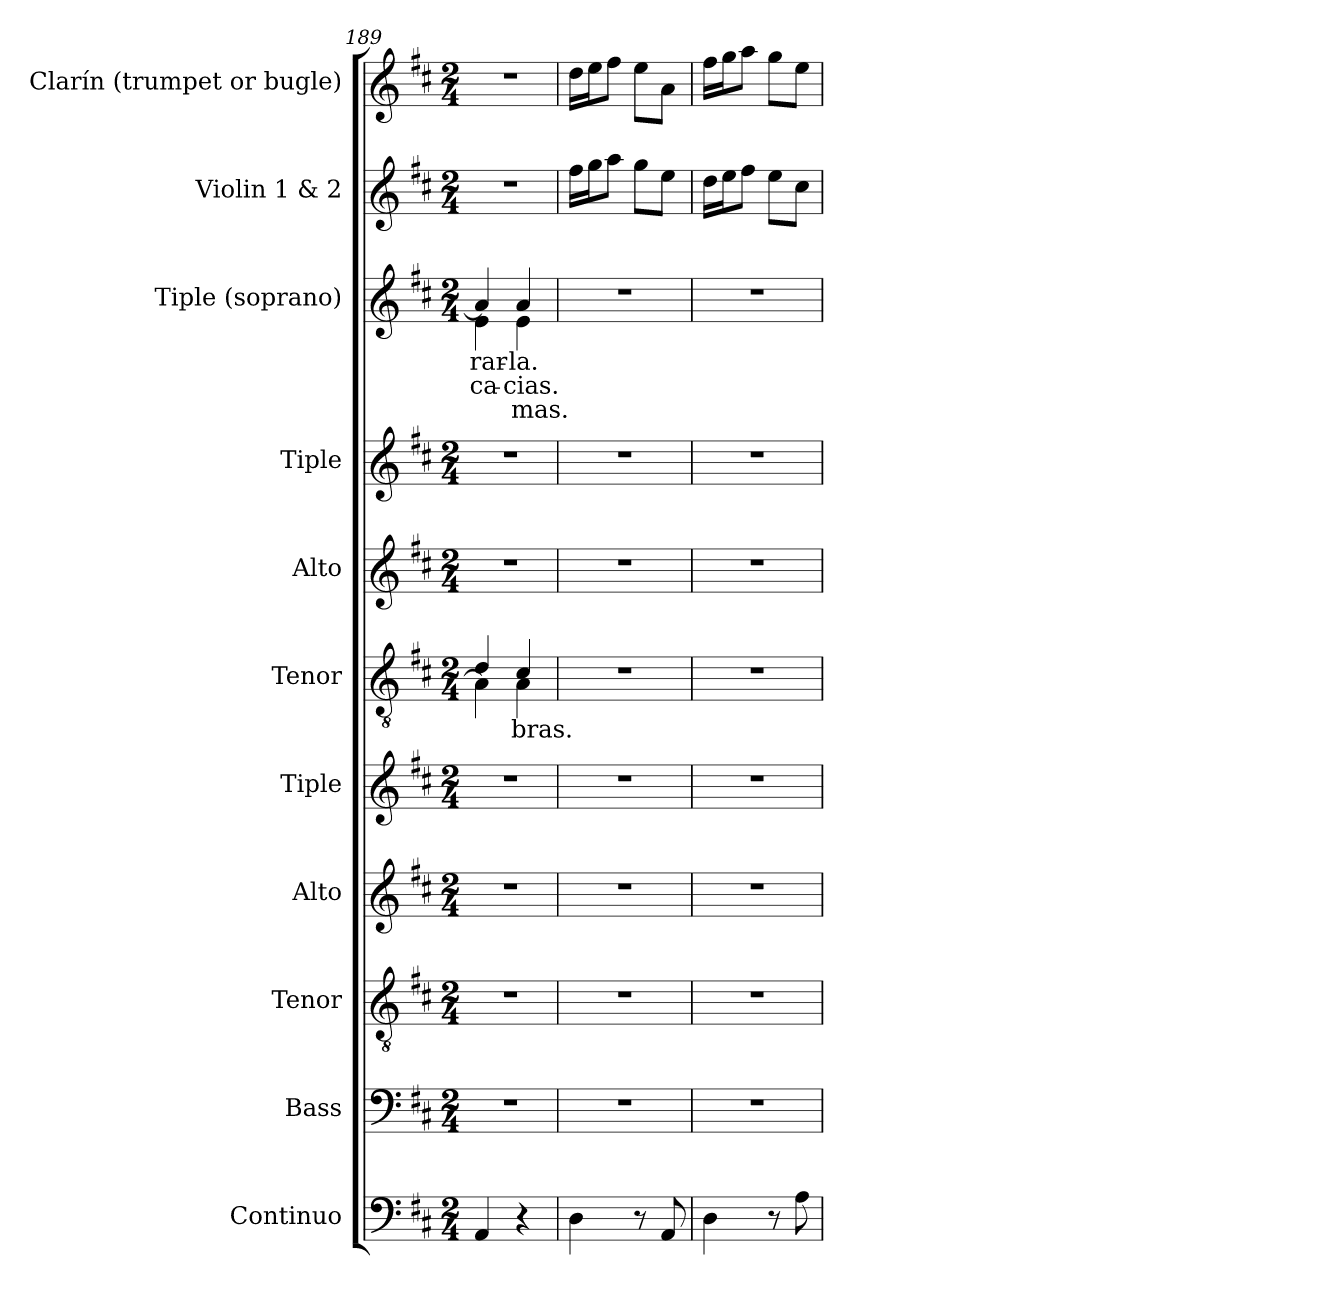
**kern	**kern	**kern	**kern	**kern	**kern	**text	**kern	**kern	**kern	**text	**text	**text	**kern	**kern
*part11	*part10	*part9	*part8	*part7	*part6	*part6	*part5	*part4	*part3	*part3	*part3	*part3	*part2	*part1
*staff11	*staff10	*staff9	*staff8	*staff7	*staff6	*staff6	*staff5	*staff4	*staff3	*staff3	*staff3	*staff3	*staff2	*staff1
*I"Continuo	*I"Bass	*I"Tenor	*I"Alto	*I"Tiple	*I"Tenor	*	*I"Alto	*I"Tiple	*I"Tiple (soprano)	*	*	*	*I"Violin 1  & 2	*I"Clarín (trumpet or bugle)
*I'Cont.	*I'B.	*I'T.	*I'A.	*	*I'T.	*	*I'A.	*	*I'S.	*	*	*	*	*I'Tr.
*clefF4	*clefF4	*clefGv2	*clefG2	*clefG2	*clefGv2	*	*clefG2	*clefG2	*clefG2	*	*	*	*clefG2	*clefG2
*	*	*ITrd7c12	*	*	*ITrd7c12	*	*	*	*	*	*	*	*	*
*k[f#c#]	*k[f#c#]	*k[f#c#]	*k[f#c#]	*k[f#c#]	*k[f#c#]	*	*k[f#c#]	*k[f#c#]	*k[f#c#]	*	*	*	*k[f#c#]	*k[f#c#]
*D:	*D:	*D:	*D:	*D:	*D:	*	*D:	*D:	*D:	*	*	*	*D:	*D:
*M2/4	*M2/4	*M2/4	*M2/4	*M2/4	*M2/4	*	*M2/4	*M2/4	*M2/4	*	*	*	*M2/4	*M2/4
=189	=189	=189	=189	=189	=189	=189	=189	=189	=189	=189	=189	=189	=189	=189
!	!LO:N:vis=1	!LO:N:vis=1	!LO:N:vis=1	!LO:N:vis=1	!	!	!LO:N:vis=1	!LO:N:vis=1	!	!	!	!	!	!
*	*	*	*	*	*^	*	*	*	*	*	*	*	*	*
!	!	!	!	!	!	!	!	!	!	!	!LO:LY:b:color=#000000	!LO:LY:b:color=#000000	!	!	!
*	*	*	*	*	*	*	*	*	*	*^	*	*	*	*	*
!	!	!	!	!	!	!	!	!	!	!	!	!LO:LY:b:color=#000000	!LO:LY:b:color=#000000	!	!LO:N:vis=1	!LO:N:vis=1
4AAi/	2r	2r	2r	2r	4Di/	4AAi\]	.	2r	2r	4ai/]	4ei\	-rar-	-ca-	.	2r	2r
!	!	!	!	!	!	!	!LO:LY:b:color=#000000	!	!	!	!	!	!	!	!	!
!	!	!	!	!	!	!	!	!	!	!	!	!LO:LY:a:color=#000000	!LO:LY:b:color=#000000	!LO:LY:b:color=#000000	!	!
!	!	!	!	!	!	!	!	!	!	!	!	!LO:LY:b:color=#000000	!LO:LY:b:color=#000000	!	!	!
4r	.	.	.	.	4C#i/	4AAi\	-bras.	.	.	4ai/	4ei\	-la.	-cias.	-mas.	.	.
!!LO:LB:g=z
=190	=190	=190	=190	=190	=190	=190	=190	=190	=190	=190	=190	=190	=190	=190	=190	=190
!	!LO:N:vis=1	!LO:N:vis=1	!LO:N:vis=1	!LO:N:vis=1	!LO:N:vis=1	!	!	!LO:N:vis=1	!LO:N:vis=1	!LO:N:vis=1	!	!	!	!	!	!
*	*	*	*	*	*v	*v	*	*	*	*v	*v	*	*	*	*	*
4Di\	2r	2r	2r	2r	2r	.	2r	2r	2r	.	.	.	16ff#i\LL	16ddi\LL
.	.	.	.	.	.	.	.	.	.	.	.	.	16ggi\J	16eei\J
.	.	.	.	.	.	.	.	.	.	.	.	.	8aai\J	8ff#i\J
8r	.	.	.	.	.	.	.	.	.	.	.	.	8ggi\L	8eei\L
8AAi/	.	.	.	.	.	.	.	.	.	.	.	.	8eei\J	8ai\J
=191	=191	=191	=191	=191	=191	=191	=191	=191	=191	=191	=191	=191	=191	=191
!	!LO:N:vis=1	!LO:N:vis=1	!LO:N:vis=1	!LO:N:vis=1	!LO:N:vis=1	!	!LO:N:vis=1	!LO:N:vis=1	!LO:N:vis=1	!	!	!	!	!
4Di\	2r	2r	2r	2r	2r	.	2r	2r	2r	.	.	.	16ddi\LL	16ff#i\LL
.	.	.	.	.	.	.	.	.	.	.	.	.	16eei\J	16ggi\J
.	.	.	.	.	.	.	.	.	.	.	.	.	8ff#i\J	8aai\J
8r	.	.	.	.	.	.	.	.	.	.	.	.	8eei\L	8ggi\L
8Ai\	.	.	.	.	.	.	.	.	.	.	.	.	8cc#i\J	8eei\J
=	=	=	=	=	=	=	=	=	=	=	=	=	=	=
*-	*-	*-	*-	*-	*-	*-	*-	*-	*-	*-	*-	*-	*-	*-
